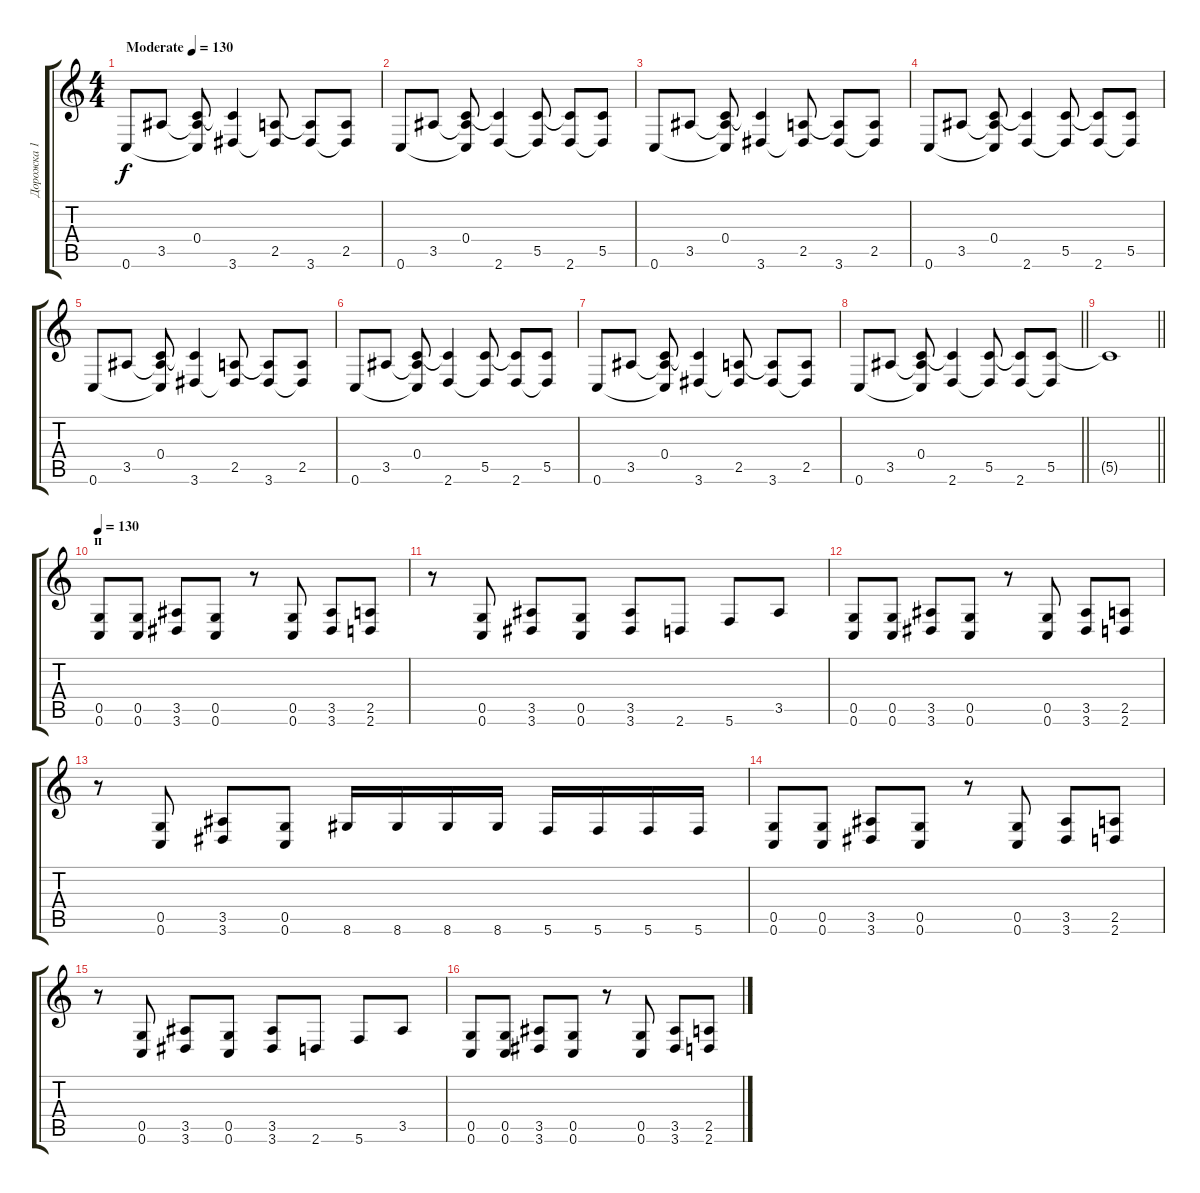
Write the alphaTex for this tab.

\track ("Дорожка 1" "Дорожка 1") {instrument acousticguitarsteel}
\staff {score tabs}
\tuning (D4 A3 F3 C3 G2 C2) {hide}
\ts (4 4)
\tempo (130 "Moderate")
\tempo 115
\tempo (130 "Moderate")
\clef g2
\ks c
0.6.8{dy f instrument acousticguitarsteel} 3.5.8 (0.4 3.5{t} 0.6{t}).8 (0.4{t} 3.6).4 (2.5 3.6{t}).8 (2.5{t} 3.6).8 (2.5 3.6{t}).8 |
0.6.8 3.5.8 (0.4 3.5{t} 0.6{t}).8 (0.4{t} 2.6).4 (5.5 2.6{t}).8 (5.5{t} 2.6).8 (5.5 2.6{t}).8 |
0.6.8 3.5.8 (0.4 3.5{t} 0.6{t}).8 (0.4{t} 3.6).4 (2.5 3.6{t}).8 (2.5{t} 3.6).8 (2.5 3.6{t}).8 |
0.6.8 3.5.8 (0.4 3.5{t} 0.6{t}).8 (0.4{t} 2.6).4 (5.5 2.6{t}).8 (5.5{t} 2.6).8 (5.5 2.6{t}).8 |
0.6.8 3.5.8 (0.4 3.5{t} 0.6{t}).8 (0.4{t} 3.6).4 (2.5 3.6{t}).8 (2.5{t} 3.6).8 (2.5 3.6{t}).8 |
0.6.8 3.5.8 (0.4 3.5{t} 0.6{t}).8 (0.4{t} 2.6).4 (5.5 2.6{t}).8 (5.5{t} 2.6).8 (5.5 2.6{t}).8 |
0.6.8 3.5.8 (0.4 3.5{t} 0.6{t}).8 (0.4{t} 3.6).4 (2.5 3.6{t}).8 (2.5{t} 3.6).8 (2.5 3.6{t}).8 |
\barLineRight lightlight
0.6.8 3.5.8 (0.4 3.5{t} 0.6{t}).8 (0.4{t} 2.6).4 (5.5 2.6{t}).8 (5.5{t} 2.6).8 (5.5 2.6{t}).8 |
\barLineRight lightlight
5.5{t}.1 |
\section ("" "п")
\tempo 130
(0.5 0.6).8{instrument distortionguitar} (0.5 0.6).8 (3.5 3.6).8 (0.5 0.6).8 r.8 (0.5 0.6).8 (3.5 3.6).8 (2.5 2.6).8 |
r.8 (0.5 0.6).8 (3.5 3.6).8 (0.5 0.6).8 (3.5 3.6).8 2.6.8 5.6.8 3.5.8 |
(0.5 0.6).8 (0.5 0.6).8 (3.5 3.6).8 (0.5 0.6).8 r.8 (0.5 0.6).8 (3.5 3.6).8 (2.5 2.6).8 |
r.8 (0.5 0.6).8 (3.5 3.6).8 (0.5 0.6).8 8.6.16 8.6.16 8.6.16 8.6.16 5.6.16 5.6.16 5.6.16 5.6.16 |
(0.5 0.6).8 (0.5 0.6).8 (3.5 3.6).8 (0.5 0.6).8 r.8 (0.5 0.6).8 (3.5 3.6).8 (2.5 2.6).8 |
r.8 (0.5 0.6).8 (3.5 3.6).8 (0.5 0.6).8 (3.5 3.6).8 2.6.8 5.6.8 3.5.8 |
(0.5 0.6).8 (0.5 0.6).8 (3.5 3.6).8 (0.5 0.6).8 r.8 (0.5 0.6).8 (3.5 3.6).8 (2.5 2.6).8
